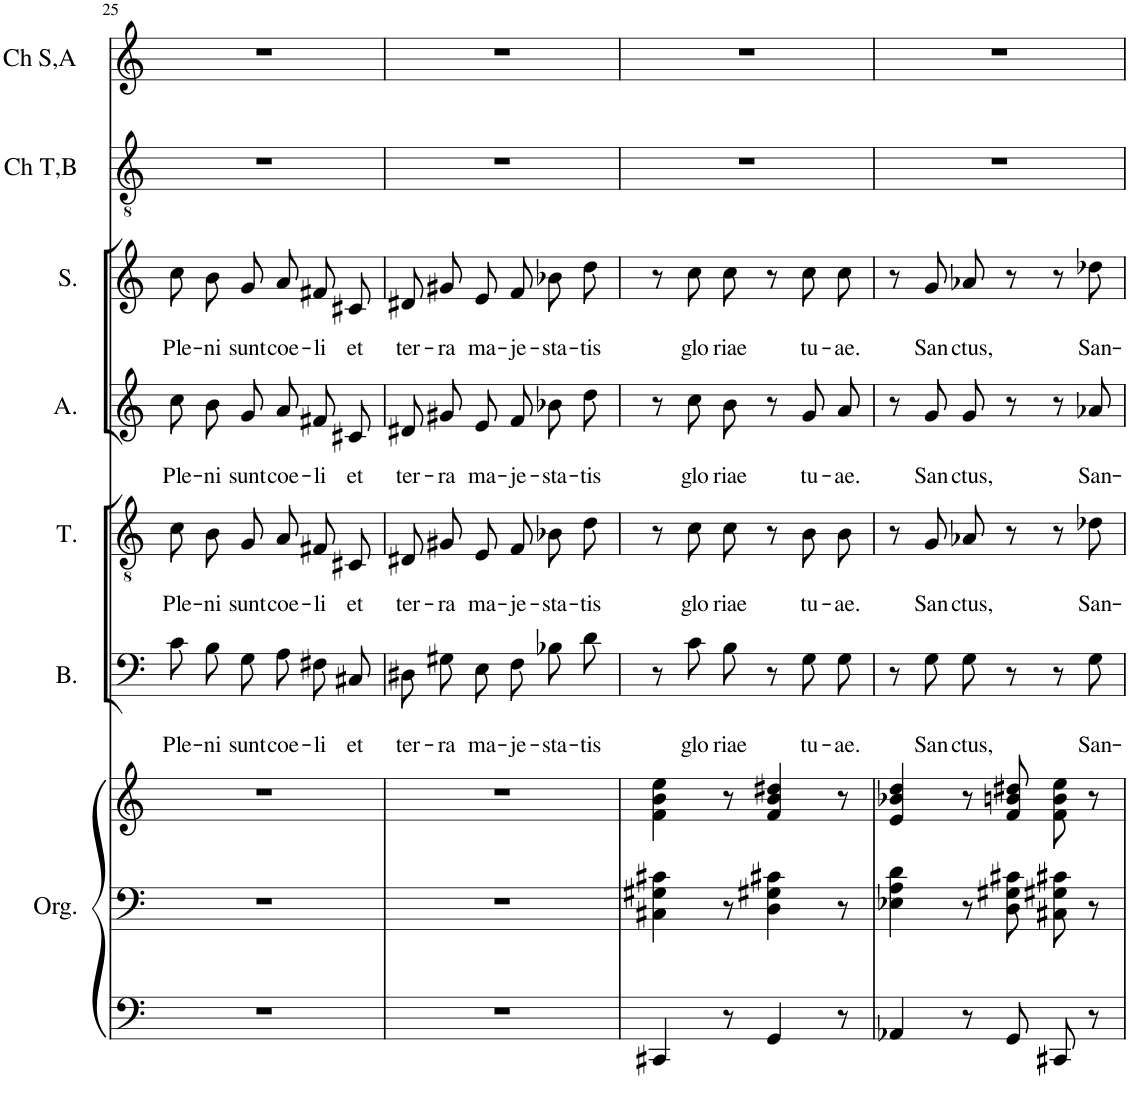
**kern	**kern	**kern	**kern	**text	**text	**kern	**text	**text	**kern	**text	**text	**kern	**text	**text	**kern	**kern
*part7	*part7	*part7	*part6	*part6	*part6	*part5	*part5	*part5	*part4	*part4	*part4	*part3	*part3	*part3	*part2	*part1
*staff9	*staff8	*staff7	*staff6	*staff6	*staff6	*staff5	*staff5	*staff5	*staff4	*staff4	*staff4	*staff3	*staff3	*staff3	*staff2	*staff1
*I"Orgel	*	*	*I"Bass	*	*	*I"Tenor	*	*	*I"Alt	*	*	*I"Sopran	*	*	*I"Choral T,B	*I"Choral S,A
*I'Org.	*	*	*I'B.	*	*	*I'T.	*	*	*I'A.	*	*	*I'S.	*	*	*I'Ch T,B	*I'Ch S,A
!!LO:PB:g=z
*clefF4	*clefF4	*clefG2	*clefF4	*	*	*clefGv2	*	*	*clefG2	*	*	*clefG2	*	*	*clefGv2	*clefG2
*k[]	*k[]	*k[]	*k[]	*	*	*k[]	*	*	*k[]	*	*	*k[]	*	*	*k[]	*k[]
*M3/4	*M3/4	*M3/4	*M3/4	*	*	*M3/4	*	*	*M3/4	*	*	*M3/4	*	*	*M3/4	*M3/4
=25	=25	=25	=25	=25	=25	=25	=25	=25	=25	=25	=25	=25	=25	=25	=25	=25
!	!	!	!	!	!LO:LY:b	!	!	!LO:LY:b	!	!	!LO:LY:b	!	!	!LO:LY:b	!	!
2.r	2.r	2.r	8c\L	.	Ple-	8c\L	.	Ple-	8cc\L	.	Ple-	8cc\L	.	Ple-	2.r	2.r
!	!	!	!	!	!LO:LY:b	!	!	!LO:LY:b	!	!	!LO:LY:b	!	!	!LO:LY:b	!	!
.	.	.	8B\J	.	-ni	8B\J	.	-ni	8b\J	.	-ni	8b\J	.	-ni	.	.
!	!	!	!	!	!LO:LY:b	!	!	!LO:LY:b	!	!	!LO:LY:b	!	!	!LO:LY:b	!	!
.	.	.	8G\L	.	sunt	8G/L	.	sunt	8g/L	.	sunt	8g/L	.	sunt	.	.
!	!	!	!	!	!LO:LY:b	!	!	!LO:LY:b	!	!	!LO:LY:b	!	!	!LO:LY:b	!	!
.	.	.	8A\J	.	coe-	8A/J	.	coe-	8a/J	.	coe-	8a/J	.	coe-	.	.
!	!	!	!	!	!LO:LY:b	!	!	!LO:LY:b	!	!	!LO:LY:b	!	!	!LO:LY:b	!	!
.	.	.	8F#X\L	.	-li	8F#X/L	.	-li	8f#X/L	.	-li	8f#X/L	.	-li	.	.
!	!	!	!	!	!LO:LY:b	!	!	!LO:LY:b	!	!	!LO:LY:b	!	!	!LO:LY:b	!	!
.	.	.	8C#X\J	.	et	8C#X/J	.	et	8c#X/J	.	et	8c#X/J	.	et	.	.
=26	=26	=26	=26	=26	=26	=26	=26	=26	=26	=26	=26	=26	=26	=26	=26	=26
!	!	!	!	!	!LO:LY:b	!	!	!LO:LY:b	!	!	!LO:LY:b	!	!	!LO:LY:b	!	!
2.r	2.r	2.r	8D#X\L	.	ter-	8D#X/L	.	ter-	8d#X/L	.	ter-	8d#X/L	.	ter-	2.r	2.r
!	!	!	!	!	!LO:LY:b	!	!	!LO:LY:b	!	!	!LO:LY:b	!	!	!LO:LY:b	!	!
.	.	.	8G#X\J	.	-ra	8G#X/J	.	-ra	8g#X/J	.	-ra	8g#X/J	.	-ra	.	.
!	!	!	!	!	!LO:LY:b	!	!	!LO:LY:b	!	!	!LO:LY:b	!	!	!LO:LY:b	!	!
.	.	.	8E\L	.	ma-	8E/L	.	ma-	8e/L	.	ma-	8e/L	.	ma-	.	.
!	!	!	!	!	!LO:LY:b	!	!	!LO:LY:b	!	!	!LO:LY:b	!	!	!LO:LY:b	!	!
.	.	.	8F\J	.	-je-	8F/J	.	-je-	8f/J	.	-je-	8f/J	.	-je-	.	.
!	!	!	!	!	!LO:LY:b	!	!	!LO:LY:b	!	!	!LO:LY:b	!	!	!LO:LY:b	!	!
.	.	.	8B-X\L	.	-sta-	8B-X\L	.	-sta-	8b-X\L	.	-sta-	8b-X\L	.	-sta-	.	.
!	!	!	!	!	!LO:LY:b	!	!	!LO:LY:b	!	!	!LO:LY:b	!	!	!LO:LY:b	!	!
.	.	.	8d\J	.	-tis	8d\J	.	-tis	8dd\J	.	-tis	8dd\J	.	-tis	.	.
=27	=27	=27	=27	=27	=27	=27	=27	=27	=27	=27	=27	=27	=27	=27	=27	=27
4CC#X/	4C#X\ 4G#X\ 4c#X\	4f\ 4b\ 4ee\	8r	.	.	8r	.	.	8r	.	.	8r	.	.	2.r	2.r
!	!	!	!	!	!LO:LY:b	!	!	!LO:LY:b	!	!	!LO:LY:b	!	!	!LO:LY:b	!	!
.	.	.	8c\	.	glo-	8c\	.	glo-	8cc\	.	glo-	8cc\	.	glo-	.	.
!	!	!	!	!	!LO:LY:b	!	!	!LO:LY:b	!	!	!LO:LY:b	!	!	!LO:LY:b	!	!
8r	8r	8r	8B\	.	-riae	8c\	.	-riae	8b\	.	-riae	8cc\	.	-riae	.	.
4GG/	4D\ 4G#X\ 4c#X\	4f/ 4b/ 4dd#X/	8r	.	.	8r	.	.	8r	.	.	8r	.	.	.	.
!	!	!	!	!	!LO:LY:b	!	!	!LO:LY:b	!	!	!LO:LY:b	!	!	!LO:LY:b	!	!
.	.	.	8G\L	.	tu-	8B\L	.	tu-	8g/L	.	tu-	8cc\L	.	tu-	.	.
!	!	!	!	!	!LO:LY:b	!	!	!LO:LY:b	!	!	!LO:LY:b	!	!	!LO:LY:b	!	!
8r	8r	8r	8G\J	.	-ae.	8B\J	.	-ae.	8a/J	.	-ae.	8cc\J	.	-ae.	.	.
=28	=28	=28	=28	=28	=28	=28	=28	=28	=28	=28	=28	=28	=28	=28	=28	=28
4AA-X/	4E-X\ 4A\ 4d\	4e/ 4b-X/ 4dd/	8r	.	.	8r	.	.	8r	.	.	8r	.	.	2.r	2.r
!	!	!	!	!	!LO:LY:b	!	!	!LO:LY:b	!	!	!LO:LY:b	!	!	!LO:LY:b	!	!
.	.	.	8G\	.	San-	8G/	.	San-	8g/	.	San-	8g/	.	San-	.	.
!	!	!	!	!	!LO:LY:b	!	!	!LO:LY:b	!	!	!LO:LY:b	!	!	!LO:LY:b	!	!
8r	8r	8r	8G\	.	-ctus,	8A-X/	.	-ctus,	8g/	.	-ctus,	8a-X/	.	-ctus,	.	.
8GG/	8D\ 8G#X\ 8c#X\	8f/ 8bn/ 8dd#X/	8r	.	.	8r	.	.	8r	.	.	8r	.	.	.	.
8CC#X/	8C#X\ 8G#X\ 8c#X\	8f\ 8b\ 8ee\	8r	.	.	8r	.	.	8r	.	.	8r	.	.	.	.
!	!	!	!	!	!LO:LY:b	!	!	!LO:LY:b	!	!	!LO:LY:b	!	!	!LO:LY:b	!	!
8r	8r	8r	8G\	.	San-	8d-X\	.	San-	8a-X/	.	San-	8dd-X\	.	San-	.	.
=	=	=	=	=	=	=	=	=	=	=	=	=	=	=	=	=
*-	*-	*-	*-	*-	*-	*-	*-	*-	*-	*-	*-	*-	*-	*-	*-	*-
